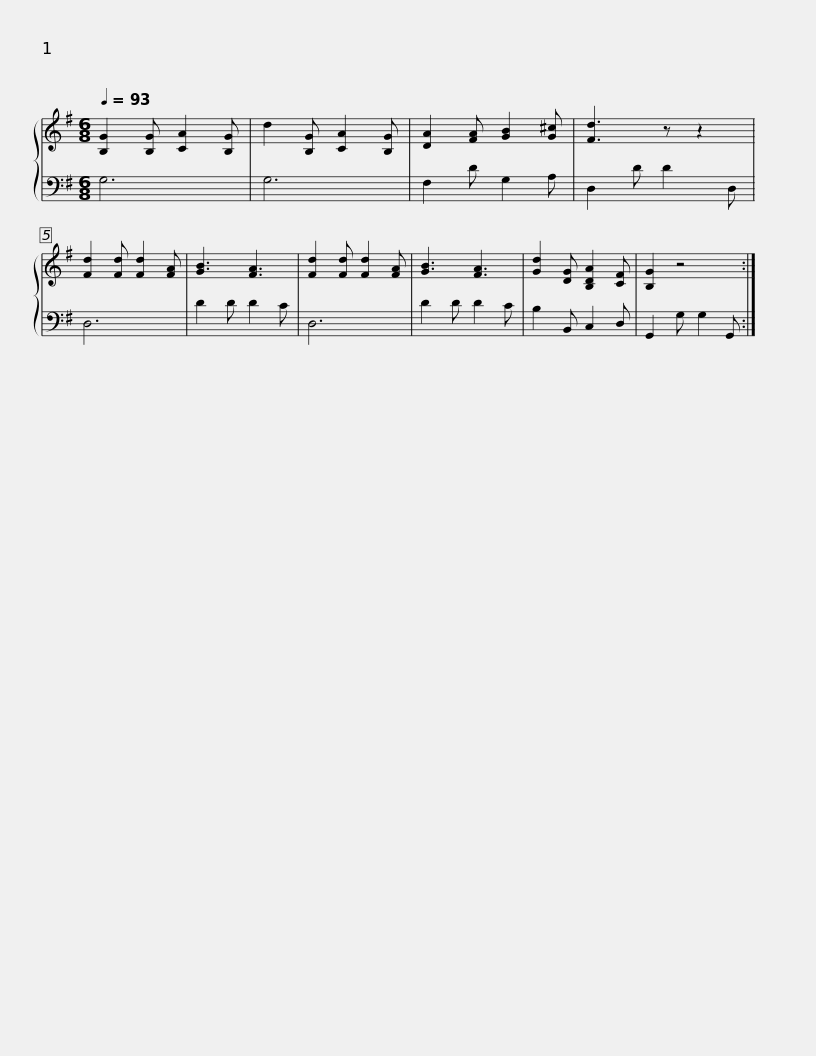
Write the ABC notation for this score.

X:1
%%score { 1 | 2 }
L:1/8
Q:1/4=93
M:6/8
I:linebreak $
K:G
V:1 treble
V:2 bass
V:1
 [B,G]2 [B,G] [CA]2 [B,G] | d2 [B,G] [CA]2 [B,G] | [DA]2 [FA] [GB]2 [G^c] | [Fd]3 z z2 | [Fd]2 [Fd] [Fd]2 [FA] | %5
 [GB]3 [FA]3 | [Fd]2 [Fd] [Fd]2 [FA] |$ [GB]3 [FA]3 | [Gd]2 [DG] [B,DA]2 [CF] | [B,G]2 z4 :| %10
V:2
 G,6 | G,6 | F,2 D G,2 A, | D,2 D D2 D, | D,6 | %5
 D2 D D2 C | D,6 |$ D2 D D2 C | B,2 B,, C,2 D, | G,,2 G, G,2 G,, :| %10
